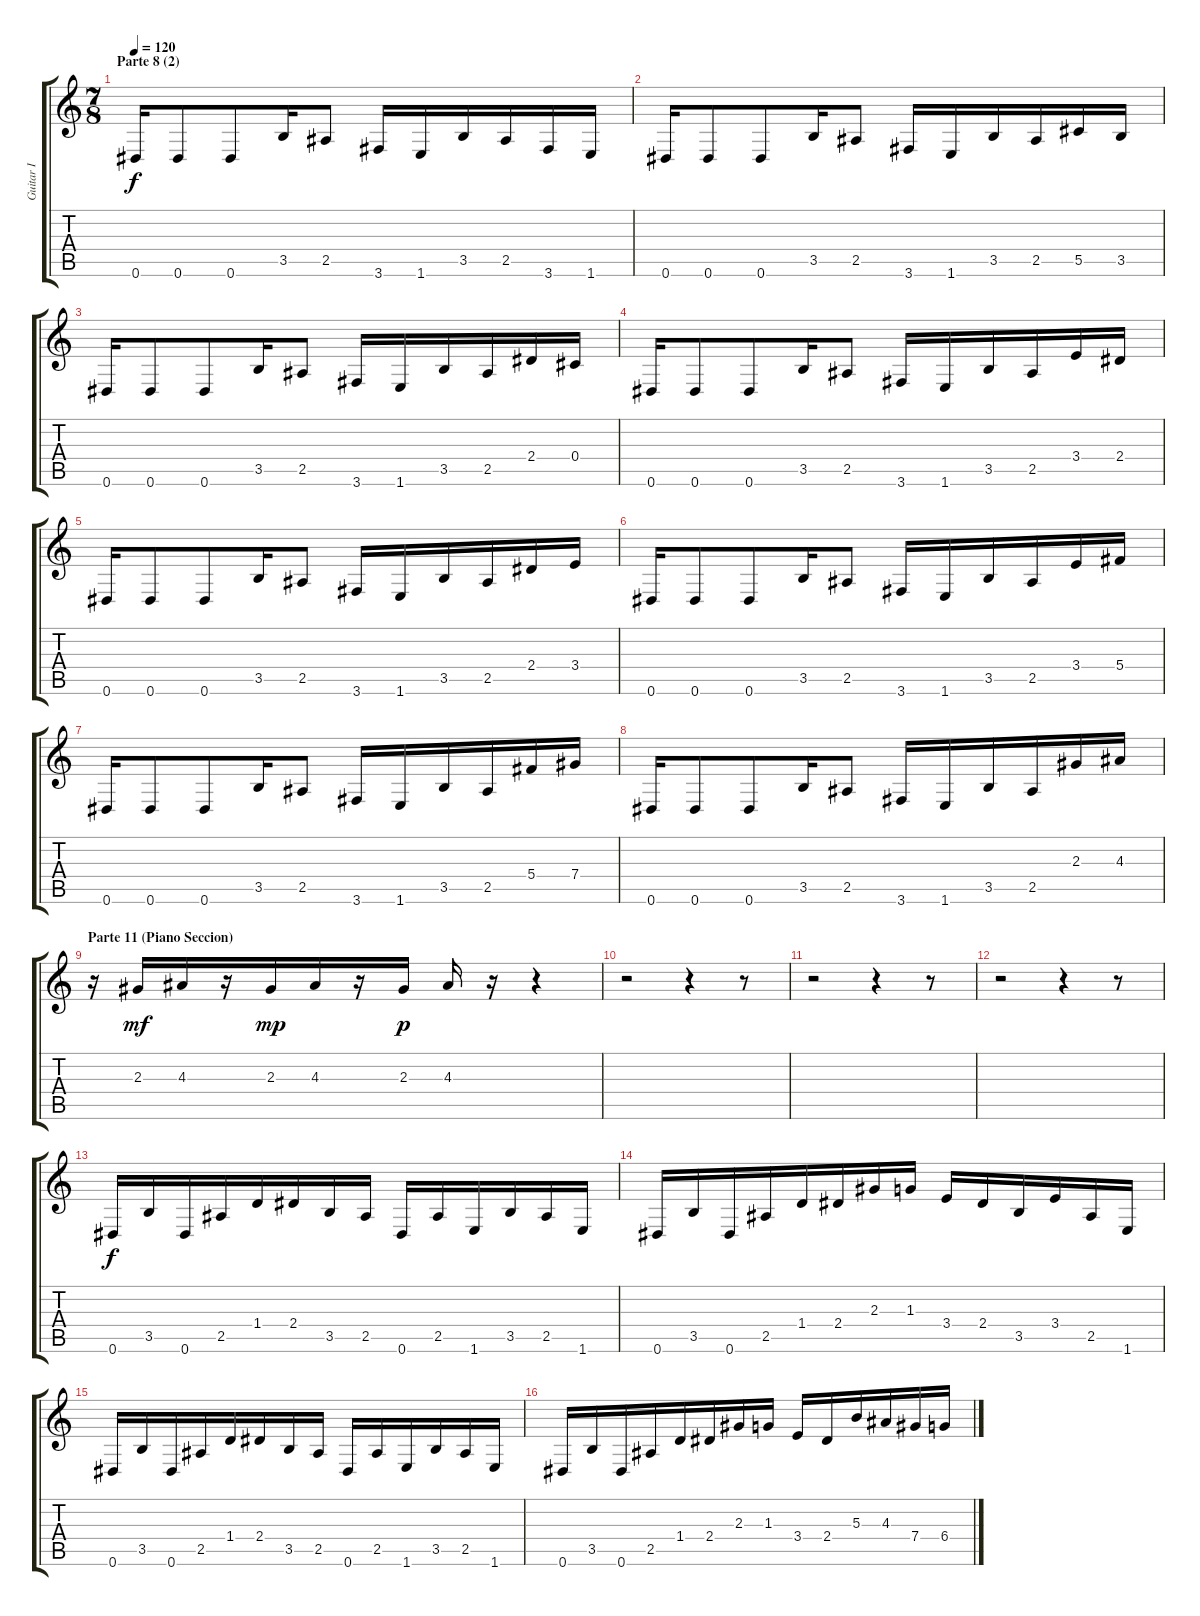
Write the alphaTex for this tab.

\track ("Guitar I" "Guitar I") {instrument distortionguitar}
\staff {score tabs}
\tuning (Eb4 Bb3 Gb3 Db3 Ab2 Eb2) {hide}
\ts (7 8)
\section ("" "Parte 8 (2)")
\tempo 120
\clef g2
\ks c
0.6.16{dy f} 0.6.8 0.6.8 3.5.16 2.5.8 3.6.16 1.6.16 3.5.16 2.5.16 3.6.16 1.6.16 |
0.6.16 0.6.8 0.6.8 3.5.16 2.5.8 3.6.16 1.6.16 3.5.16 2.5.16 5.5.16 3.5.16 |
0.6.16 0.6.8 0.6.8 3.5.16 2.5.8 3.6.16 1.6.16 3.5.16 2.5.16 2.4.16 0.4.16 |
0.6.16 0.6.8 0.6.8 3.5.16 2.5.8 3.6.16 1.6.16 3.5.16 2.5.16 3.4.16 2.4.16 |
0.6.16 0.6.8 0.6.8 3.5.16 2.5.8 3.6.16 1.6.16 3.5.16 2.5.16 2.4.16 3.4.16 |
0.6.16 0.6.8 0.6.8 3.5.16 2.5.8 3.6.16 1.6.16 3.5.16 2.5.16 3.4.16 5.4.16 |
0.6.16 0.6.8 0.6.8 3.5.16 2.5.8 3.6.16 1.6.16 3.5.16 2.5.16 5.4.16 7.4.16 |
0.6.16 0.6.8 0.6.8 3.5.16 2.5.8 3.6.16 1.6.16 3.5.16 2.5.16 2.3.16 4.3.16 |
\section ("" "Parte 11 (Piano Seccion)")
r.16 2.3.16{dy mf} 4.3.16 r.16 2.3.16{dy mp} 4.3.16 r.16 2.3.16{dy p} 4.3.16 r.16 r.4 |
r.2 r.4 r.8 |
r.2 r.4 r.8 |
r.2 r.4 r.8 |
0.6.16{dy f} 3.5.16 0.6.16 2.5.16 1.4.16 2.4.16 3.5.16 2.5.16 0.6.16 2.5.16 1.6.16 3.5.16 2.5.16 1.6.16 |
0.6.16 3.5.16 0.6.16 2.5.16 1.4.16 2.4.16 2.3.16 1.3.16 3.4.16 2.4.16 3.5.16 3.4.16 2.5.16 1.6.16 |
0.6.16 3.5.16 0.6.16 2.5.16 1.4.16 2.4.16 3.5.16 2.5.16 0.6.16 2.5.16 1.6.16 3.5.16 2.5.16 1.6.16 |
0.6.16 3.5.16 0.6.16 2.5.16 1.4.16 2.4.16 2.3.16 1.3.16 3.4.16 2.4.16 5.3.16 4.3.16 7.4.16 6.4.16
